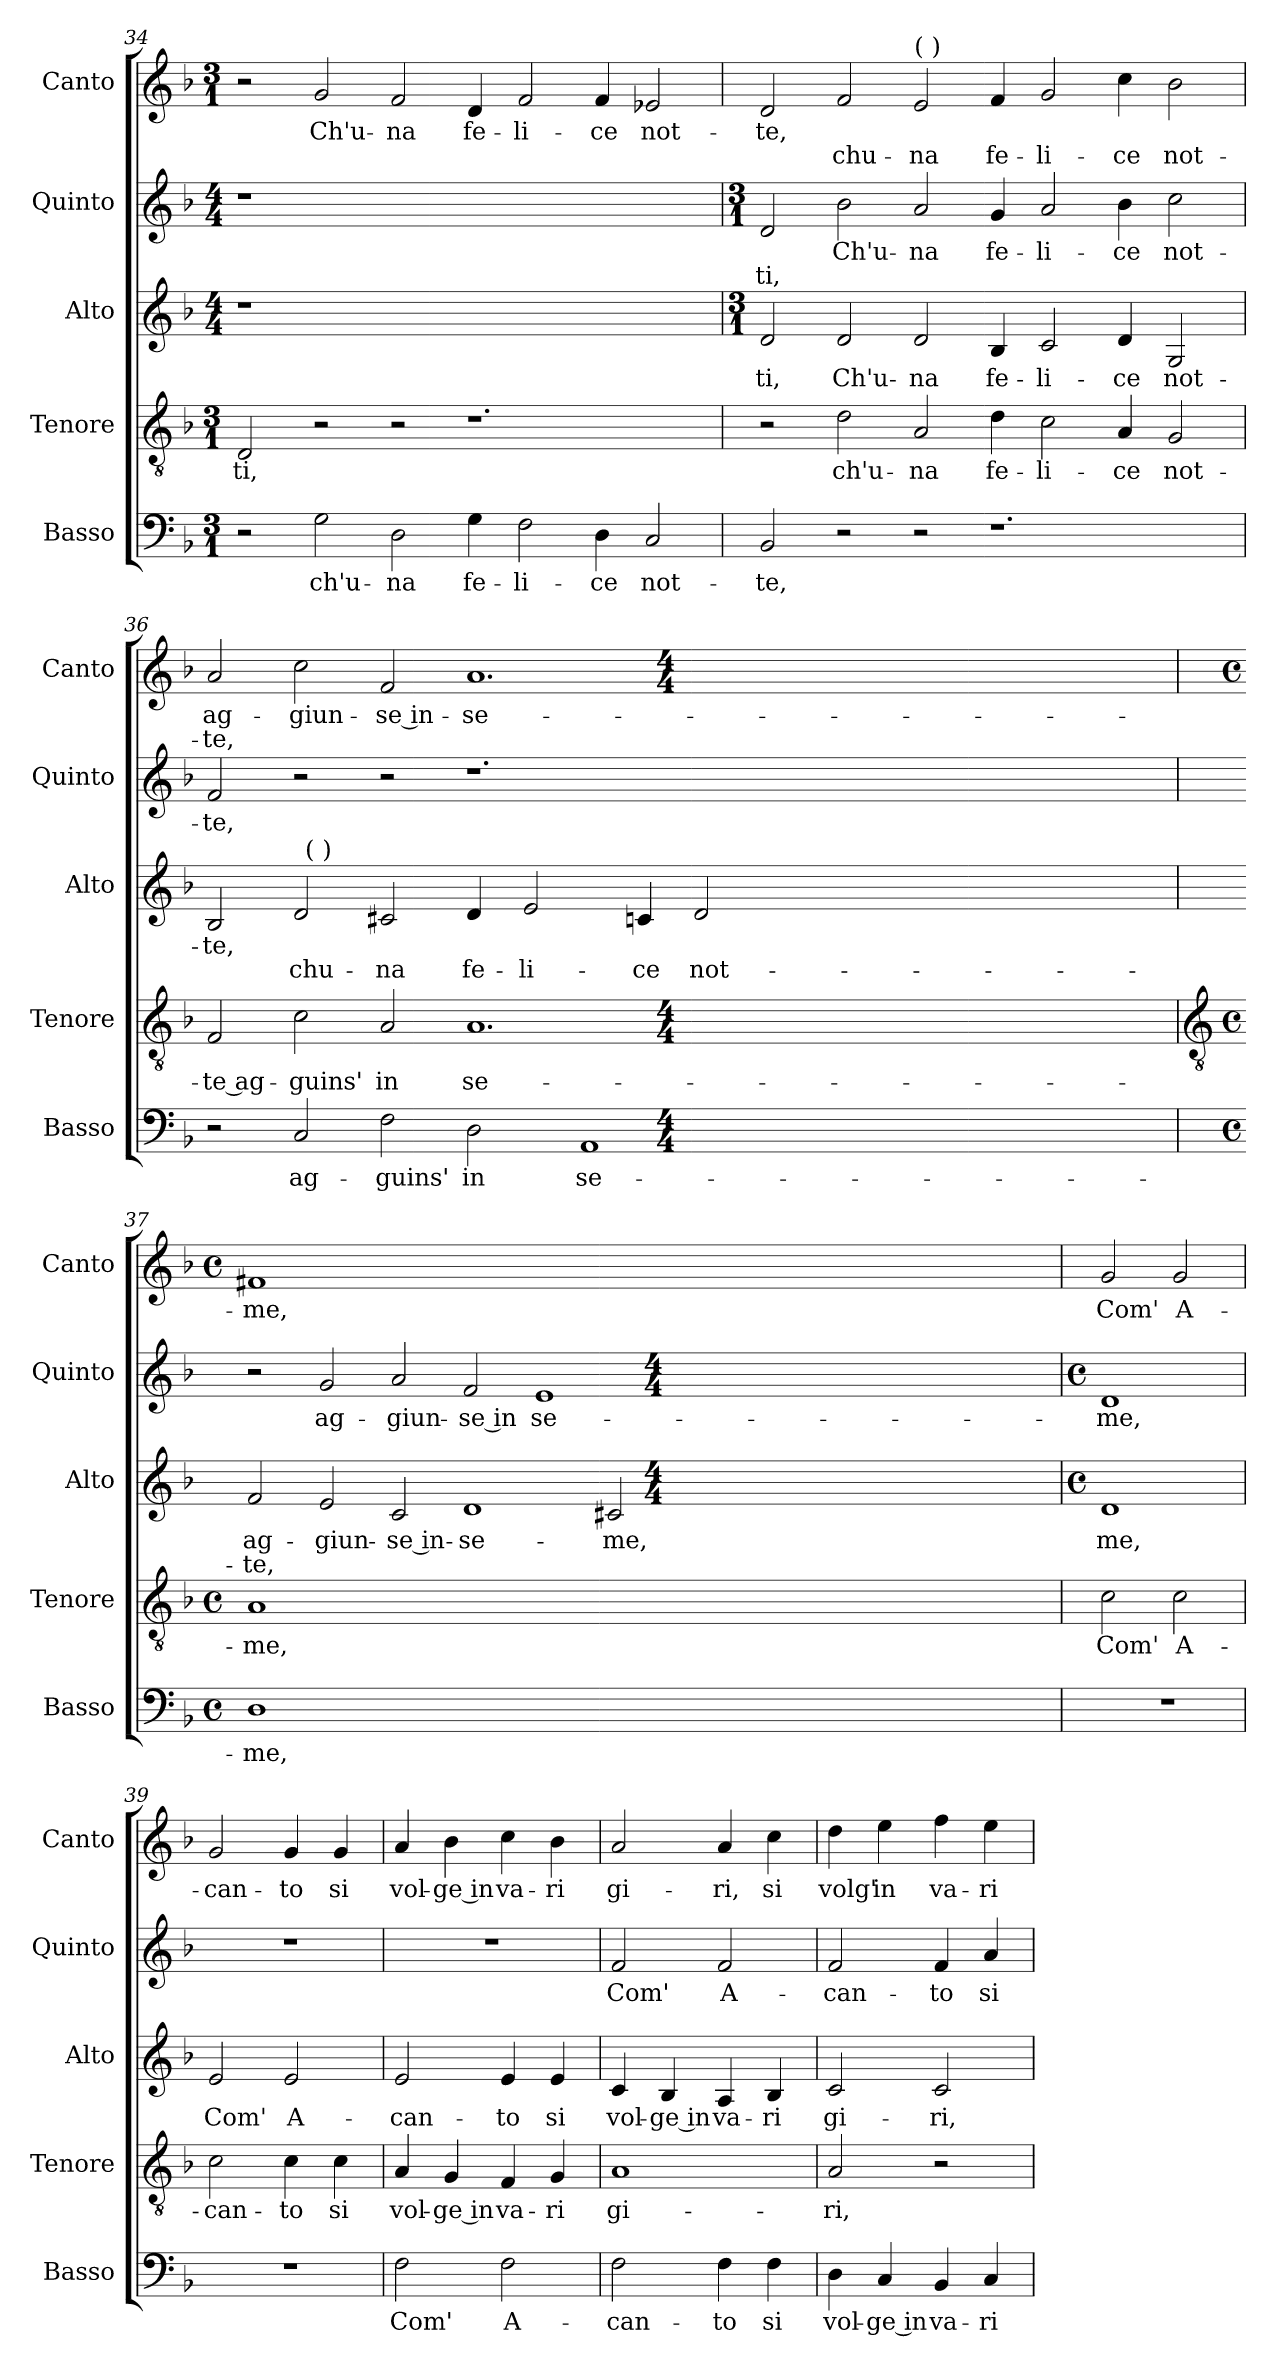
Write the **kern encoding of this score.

**kern	**text	**kern	**text	**kern	**text	**text	**kern	**text	**text	**kern	**text	**text
*part5	*part5	*part4	*part4	*part3	*part3	*part3	*part2	*part2	*part2	*part1	*part1	*part1
*staff5	*staff5	*staff4	*staff4	*staff3	*staff3	*staff3	*staff2	*staff2	*staff2	*staff1	*staff1	*staff1
*I"Basso	*	*I"Tenore	*	*I"Alto	*	*	*I"Quinto	*	*	*I"Canto	*	*
*I'Basso	*	*I'Tenore	*	*I'Alto	*	*	*I'Quinto	*	*	*I'Canto	*	*
!!LO:LB:g=z
*clefF4	*	*clefGv2	*	*clefG2	*	*	*clefG2	*	*	*clefG2	*	*
*k[b-]	*	*k[b-]	*	*k[b-]	*	*	*k[b-]	*	*	*k[b-]	*	*
*F:	*	*F:	*	*F:	*	*	*F:	*	*	*F:	*	*
*M3/1	*	*M3/1	*	*M4/4	*	*	*M4/4	*	*	*M3/1	*	*
=34	=34	=34	=34	=34	=34	=34	=34	=34	=34	=34	=34	=34
!	!	!	!LO:LY:b	!	!	!	!	!	!	!	!	!
2r	.	2D	-ti,	1r	.	.	1r	.	.	2r	.	.
!	!LO:LY:b	!	!	!	!	!	!	!	!	!	!LO:LY:b	!
2G	ch'u-	2r	.	.	.	.	.	.	.	2g	Ch'u-	.
!	!LO:LY:b	!	!	!	!	!	!	!	!	!	!LO:LY:b	!
2D	-na	2r	.	0ryy	.	.	0ryy	.	.	2f	-na	.
!	!LO:LY:b	!	!	!	!	!	!	!	!	!	!LO:LY:b	!
4G	fe-	1.r	.	.	.	.	.	.	.	4d	fe-	.
!	!LO:LY:b	!	!	!	!	!	!	!	!	!	!LO:LY:b	!
2F	-li-	.	.	.	.	.	.	.	.	2f	-li-	.
!	!LO:LY:b	!	!	!	!	!	!	!	!	!	!LO:LY:b	!
4D	-ce	.	.	.	.	.	.	.	.	4f	-ce	.
!	!LO:LY:b	!	!	!	!	!	!	!	!	!	!LO:LY:b	!
2C	not-	.	.	.	.	.	.	.	.	2e-X	not-	.
!!LO:LB:g=z
=35	=35	=35	=35	=35	=35	=35	=35	=35	=35	=35	=35	=35
*	*	*	*	*M3/1	*	*	*M3/1	*	*	*	*	*
!	!LO:LY:b	!	!	!	!LO:LY:b	!	!	!	!LO:LY:b	!	!LO:LY:b	!
2BB-	-te,	2r	.	2d	-ti,	.	2d	.	-ti,	2d	-te,	.
!	!	!	!LO:LY:b	!	!LO:LY:b	!	!	!LO:LY:b	!	!	!	!LO:LY:b
2r	.	2d	ch'u-	2d	Ch'u-	.	2b-	Ch'u-	.	2f	.	chu-
!	!	!	!	!	!	!	!	!	!	!LO:TX:a:t=(  )	!	!
!	!	!	!LO:LY:b	!	!LO:LY:b	!	!	!LO:LY:b	!	!	!	!LO:LY:b
2r	.	2A	-na	2d	-na	.	2a	-na	.	2e	.	-na
!	!	!	!LO:LY:b	!	!LO:LY:b	!	!	!LO:LY:b	!	!	!	!LO:LY:b
1.r	.	4d	fe-	4B-	fe-	.	4g	fe-	.	4f	.	fe-
!	!	!	!LO:LY:b	!	!LO:LY:b	!	!	!LO:LY:b	!	!	!	!LO:LY:b
.	.	2c	-li-	2c	-li-	.	2a	-li-	.	2g	.	-li-
!	!	!	!LO:LY:b	!	!LO:LY:b	!	!	!LO:LY:b	!	!	!	!LO:LY:b
.	.	4A	-ce	4d	-ce	.	4b-	-ce	.	4cc	.	-ce
!	!	!	!LO:LY:b	!	!LO:LY:b	!	!	!LO:LY:b	!	!	!	!LO:LY:b
.	.	2G	not-	2G	not-	.	2cc	not-	.	2b-	.	not-
=36	=36	=36	=36	=36	=36	=36	=36	=36	=36	=36	=36	=36
!	!	!	!LO:LY:b	!	!LO:LY:b	!	!	!LO:LY:b	!	!	!LO:LY:b	!LO:LY:b
2r	.	2F	-te ag-	2B-	-te,	.	2f	-te,	.	2a	-ag-	-te,
!	!LO:LY:b	!	!LO:LY:b	!	!	!LO:LY:b	!	!	!	!	!LO:LY:b	!
2C	ag-	2c	-guins'	2d	.	chu-	2r	.	.	2cc	giun-	.
!	!LO:LY:b	!	!LO:LY:b	!	!	!LO:LY:b	!	!	!	!	!LO:LY:b	!
2F	-guins'	2A	in	2c#X	.	-na	2r	.	.	2f	-se in-	.
!	!LO:LY:b	!	!LO:LY:b	!	!	!LO:LY:b	!	!	!	!	!LO:LY:b	!
2D	in	1.A	se-	4d	.	fe-	1.r	.	.	1.a	-se-	.
!	!	!	!	!	!	!LO:LY:b	!	!	!	!	!	!
.	.	.	.	2e	.	-li-	.	.	.	.	.	.
!	!LO:LY:b	!	!	!	!	!	!	!	!	!	!	!
1AA	se-	.	.	.	.	.	.	.	.	.	.	.
!	!	!	!	!LO:TX:a:t=(  )	!	!	!	!	!	!	!	!
!	!	!	!	!	!	!LO:LY:b	!	!	!	!	!	!
.	.	.	.	4cn	.	-ce	.	.	.	.	.	.
!	!	!	!	!	!	!LO:LY:b	!	!	!	!	!	!
.	.	.	.	2d	.	not-	.	.	.	.	.	.
*M4/4	*	*M4/4	*	*	*	*	*	*	*	*M4/4	*	*
*met(c)	*	*met(c)	*	*	*	*	*	*	*	*met(c)	*	*
!!LO:LB:g=z
=37	=37	=37	=37	=37	=37	=37	=37	=37	=37	=37	=37	=37
*	*	*clefGv2	*	*	*	*	*	*	*	*	*	*
*M4/4	*	*M4/4	*	*	*	*	*	*	*	*M4/4	*	*
*met(c)	*	*met(c)	*	*	*	*	*	*	*	*met(c)	*	*
!	!LO:LY:b	!	!LO:LY:b	!	!LO:LY:b	!LO:LY:b	!	!	!	!	!LO:LY:b	!
1D	-me,	1A	-me,	2f	-ag-	-te,	2r	.	.	1f#X	-me,	.
!	!	!	!	!	!LO:LY:b	!	!	!LO:LY:b	!	!	!	!
.	.	.	.	2e	giun-	.	2g	ag-	.	.	.	.
!	!	!	!	!	!LO:LY:b	!	!	!LO:LY:b	!	!	!	!
0ryy	.	0ryy	.	2c	-se in-	.	2a	-giun-	.	0ryy	.	.
!	!	!	!	!	!LO:LY:b	!	!	!LO:LY:b	!	!	!	!
.	.	.	.	1d	-se-	.	2f	-se in	.	.	.	.
!	!	!	!	!	!	!	!	!LO:LY:b	!	!	!	!
.	.	.	.	.	.	.	1e	se-	.	.	.	.
!	!	!	!	!	!LO:LY:b	!	!	!	!	!	!	!
.	.	.	.	2c#X	-me,	.	.	.	.	.	.	.
*	*	*	*	*M4/4	*	*	*M4/4	*	*	*	*	*
*	*	*	*	*met(c)	*	*	*met(c)	*	*	*	*	*
!!LO:LB:g=z
=38	=38	=38	=38	=38	=38	=38	=38	=38	=38	=38	=38	=38
*	*	*	*	*M4/4	*	*	*M4/4	*	*	*	*	*
*	*	*	*	*met(c)	*	*	*met(c)	*	*	*	*	*
!	!	!	!LO:LY:b	!	!LO:LY:b	!	!	!LO:LY:b	!	!	!LO:LY:b	!
1r	.	2c	Com'	1d	me,	.	1d	-me,	.	2g	Com'	.
!	!	!	!LO:LY:b	!	!	!	!	!	!	!	!LO:LY:b	!
.	.	2c	A-	.	.	.	.	.	.	2g	A-	.
=39	=39	=39	=39	=39	=39	=39	=39	=39	=39	=39	=39	=39
!	!	!	!LO:LY:b	!	!LO:LY:b	!	!	!	!	!	!LO:LY:b	!
1r	.	2c	-can-	2e	Com'	.	1r	.	.	2g	-can-	.
!	!	!	!LO:LY:b	!	!LO:LY:b	!	!	!	!	!	!LO:LY:b	!
.	.	4c	-to	2e	A-	.	.	.	.	4g	-to	.
!	!	!	!LO:LY:b	!	!	!	!	!	!	!	!LO:LY:b	!
.	.	4c	si	.	.	.	.	.	.	4g	si	.
=40	=40	=40	=40	=40	=40	=40	=40	=40	=40	=40	=40	=40
!	!LO:LY:b	!	!LO:LY:b	!	!LO:LY:b	!	!	!	!	!	!LO:LY:b	!
2F	Com'	4A	vol-	2e	-can-	.	1r	.	.	4a	vol-	.
!	!	!	!LO:LY:b	!	!	!	!	!	!	!	!LO:LY:b	!
.	.	4G	-ge in	.	.	.	.	.	.	4b-	-ge in	.
!	!LO:LY:b	!	!LO:LY:b	!	!LO:LY:b	!	!	!	!	!	!LO:LY:b	!
2F	A-	4F	va-	4e	-to	.	.	.	.	4cc	va-	.
!	!	!	!LO:LY:b	!	!LO:LY:b	!	!	!	!	!	!LO:LY:b	!
.	.	4G	-ri	4e	si	.	.	.	.	4b-	-ri	.
=41	=41	=41	=41	=41	=41	=41	=41	=41	=41	=41	=41	=41
!	!LO:LY:b	!	!LO:LY:b	!	!LO:LY:b	!	!	!LO:LY:b	!	!	!LO:LY:b	!
2F	-can-	1A	gi-	4c	vol-	.	2f	Com'	.	2a	gi-	.
!	!	!	!	!	!LO:LY:b	!	!	!	!	!	!	!
.	.	.	.	4B-	-ge in	.	.	.	.	.	.	.
!	!LO:LY:b	!	!	!	!LO:LY:b	!	!	!LO:LY:b	!	!	!LO:LY:b	!
4F	-to	.	.	4A	va-	.	2f	A-	.	4a	-ri,	.
!	!LO:LY:b	!	!	!	!LO:LY:b	!	!	!	!	!	!LO:LY:b	!
4F	si	.	.	4B-	-ri	.	.	.	.	4cc	si	.
=42	=42	=42	=42	=42	=42	=42	=42	=42	=42	=42	=42	=42
!	!LO:LY:b	!	!LO:LY:b	!	!LO:LY:b	!	!	!LO:LY:b	!	!	!LO:LY:b	!
4D	vol-	2A	-ri,	2c	gi-	.	2f	-can-	.	4dd	volg'	.
!	!LO:LY:b	!	!	!	!	!	!	!	!	!	!LO:LY:b	!
4C	-ge in	.	.	.	.	.	.	.	.	4ee	in	.
!	!LO:LY:b	!	!	!	!LO:LY:b	!	!	!LO:LY:b	!	!	!LO:LY:b	!
4BB-	va-	2r	.	2c	-ri,	.	4f	-to	.	4ff	va-	.
!	!LO:LY:b	!	!	!	!	!	!	!LO:LY:b	!	!	!LO:LY:b	!
4C	-ri	.	.	.	.	.	4a	si	.	4ee	-ri	.
=	=	=	=	=	=	=	=	=	=	=	=	=
*-	*-	*-	*-	*-	*-	*-	*-	*-	*-	*-	*-	*-
